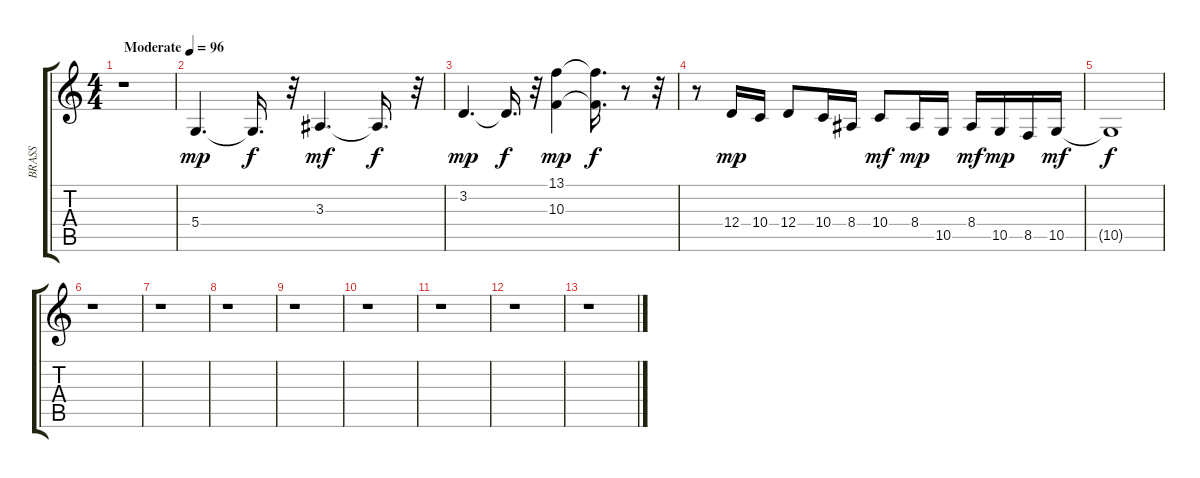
\track ("BRASS" "BRASS") {instrument brasssection}
\staff {score tabs}
\tuning (E4 B3 G3 D3 A2 E2) {hide}
\ts (4 4)
\tempo (96 "Moderate")
\clef g2
\ks c
r.1{dy mp instrument brasssection} |
5.4.4{d} 5.4{t}.16{d dy f} r.32 3.3.4{d dy mf} 3.3{t}.16{d dy f} r.32 |
3.2.4{d dy mp} 3.2{t}.16{d dy f} r.32 (13.1 10.3).4{dy mp} (13.1{t} 10.3{t}).16{d dy f} r.8 r.32 |
r.8 12.4.16{dy mp} 10.4.16 12.4.8 10.4.16 8.4.16 10.4.8{dy mf} 8.4.16{dy mp} 10.5.16 8.4.16{dy mf} 10.5.16{dy mp} 8.5.16 10.5.16{dy mf} |
10.5{t}.1{dy f} |
r.1 |
r.1 |
r.1 |
r.1 |
r.1 |
r.1 |
r.1 |
r.1
